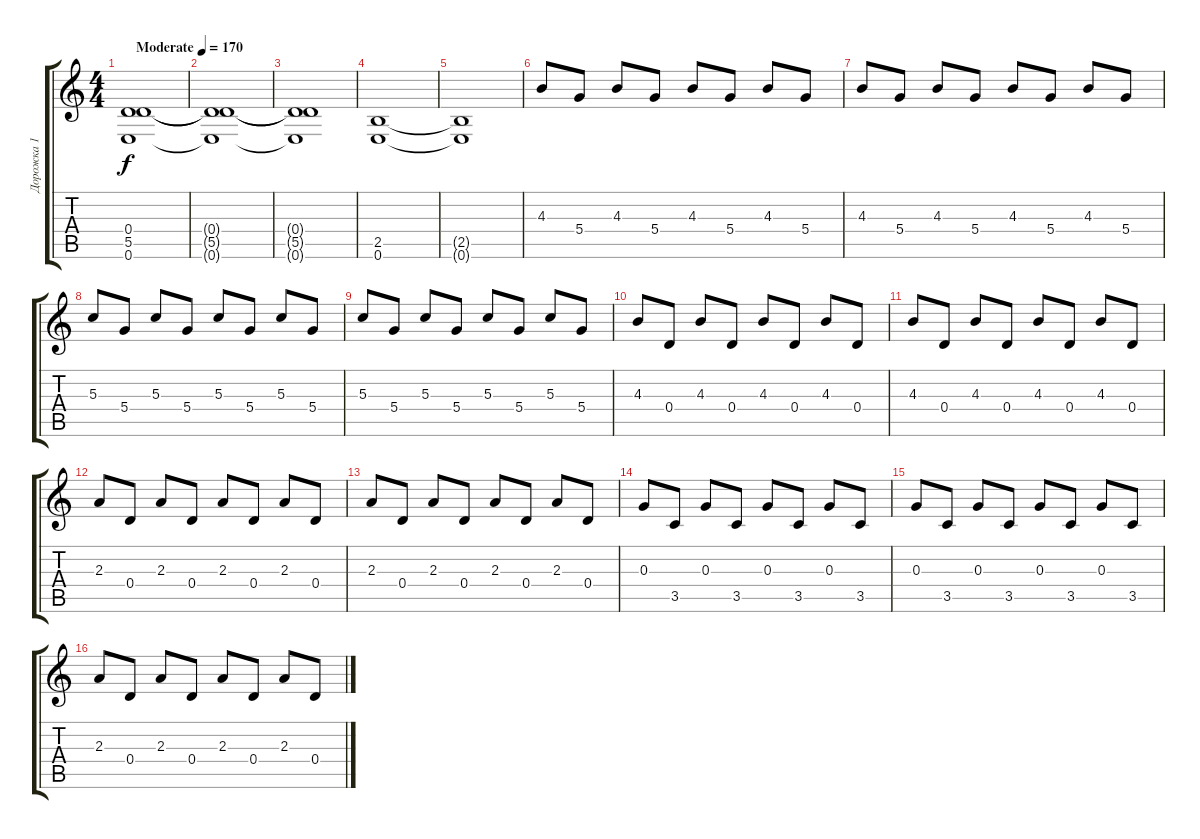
\track ("Дорожка 1" "Дорожка 1") {instrument acousticguitarnylon}
\staff {score tabs}
\tuning (E4 B3 G3 D3 A2 E2) {hide}
\ts (4 4)
\tempo (170 "Moderate")
\clef g2
\ks c
(0.4 5.5 0.6).1{dy f instrument acousticguitarnylon} |
(0.4{t} 5.5{t} 0.6{t}).1 |
(0.4{t} 5.5{t} 0.6{t}).1 |
(2.5 0.6).1 |
(2.5{t} 0.6{t}).1 |
4.3.8 5.4.8 4.3.8 5.4.8 4.3.8 5.4.8 4.3.8 5.4.8 |
4.3.8 5.4.8 4.3.8 5.4.8 4.3.8 5.4.8 4.3.8 5.4.8 |
5.3.8 5.4.8 5.3.8 5.4.8 5.3.8 5.4.8 5.3.8 5.4.8 |
5.3.8 5.4.8 5.3.8 5.4.8 5.3.8 5.4.8 5.3.8 5.4.8 |
4.3.8 0.4.8 4.3.8 0.4.8 4.3.8 0.4.8 4.3.8 0.4.8 |
4.3.8 0.4.8 4.3.8 0.4.8 4.3.8 0.4.8 4.3.8 0.4.8 |
2.3.8 0.4.8 2.3.8 0.4.8 2.3.8 0.4.8 2.3.8 0.4.8 |
2.3.8 0.4.8 2.3.8 0.4.8 2.3.8 0.4.8 2.3.8 0.4.8 |
0.3.8 3.5.8 0.3.8 3.5.8 0.3.8 3.5.8 0.3.8 3.5.8 |
0.3.8 3.5.8 0.3.8 3.5.8 0.3.8 3.5.8 0.3.8 3.5.8 |
2.3.8 0.4.8 2.3.8 0.4.8 2.3.8 0.4.8 2.3.8 0.4.8
